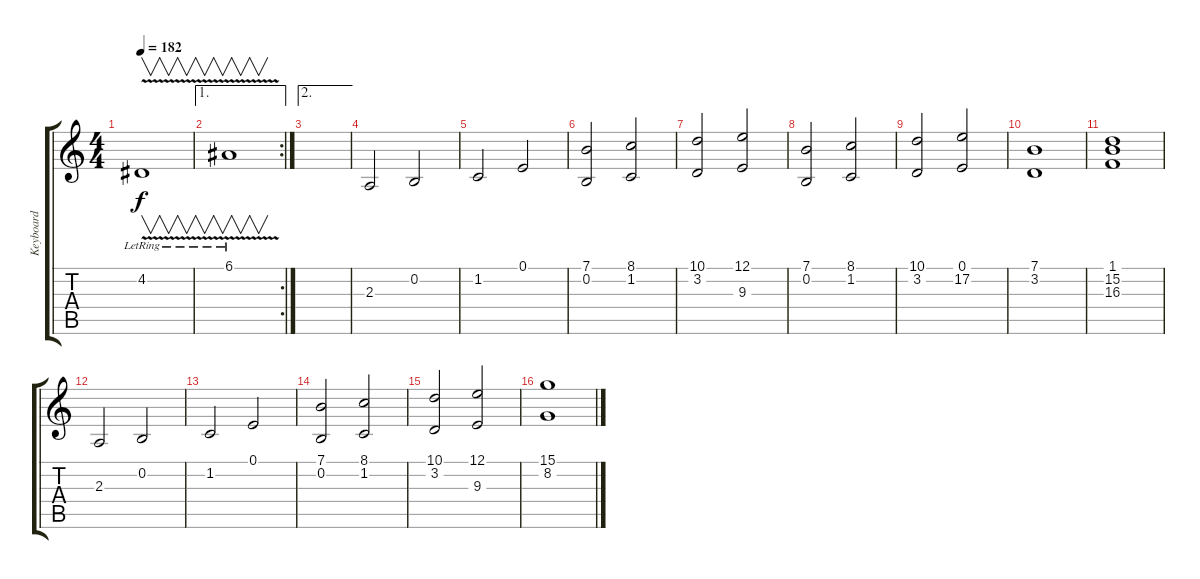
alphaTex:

\track ("Keyboard" "Keyboard") {instrument fx7echoes}
\staff {score tabs}
\tuning (E4 B3 G3 D3 A2 E2) {hide}
\ts (4 4)
\tempo 182
\clef g2
\ks c
4.2{v lr}.1{v dy f} |
\ae 1
\rc 2
6.1{v lr}.1{v} |
\ae 2
|
2.3.2{instrument stringensemble1} 0.2.2 |
1.2.2 0.1.2 |
(7.1 0.2).2 (8.1 1.2).2 |
(10.1 3.2).2 (12.1 9.3).2 |
(7.1 0.2).2 (8.1 1.2).2 |
(10.1 3.2).2 (0.1 17.2).2 |
(7.1 3.2).1 |
(1.1 15.2 16.3).1 |
2.3.2 0.2.2 |
1.2.2 0.1.2 |
(7.1 0.2).2 (8.1 1.2).2 |
(10.1 3.2).2 (12.1 9.3).2 |
(15.1 8.2).1
